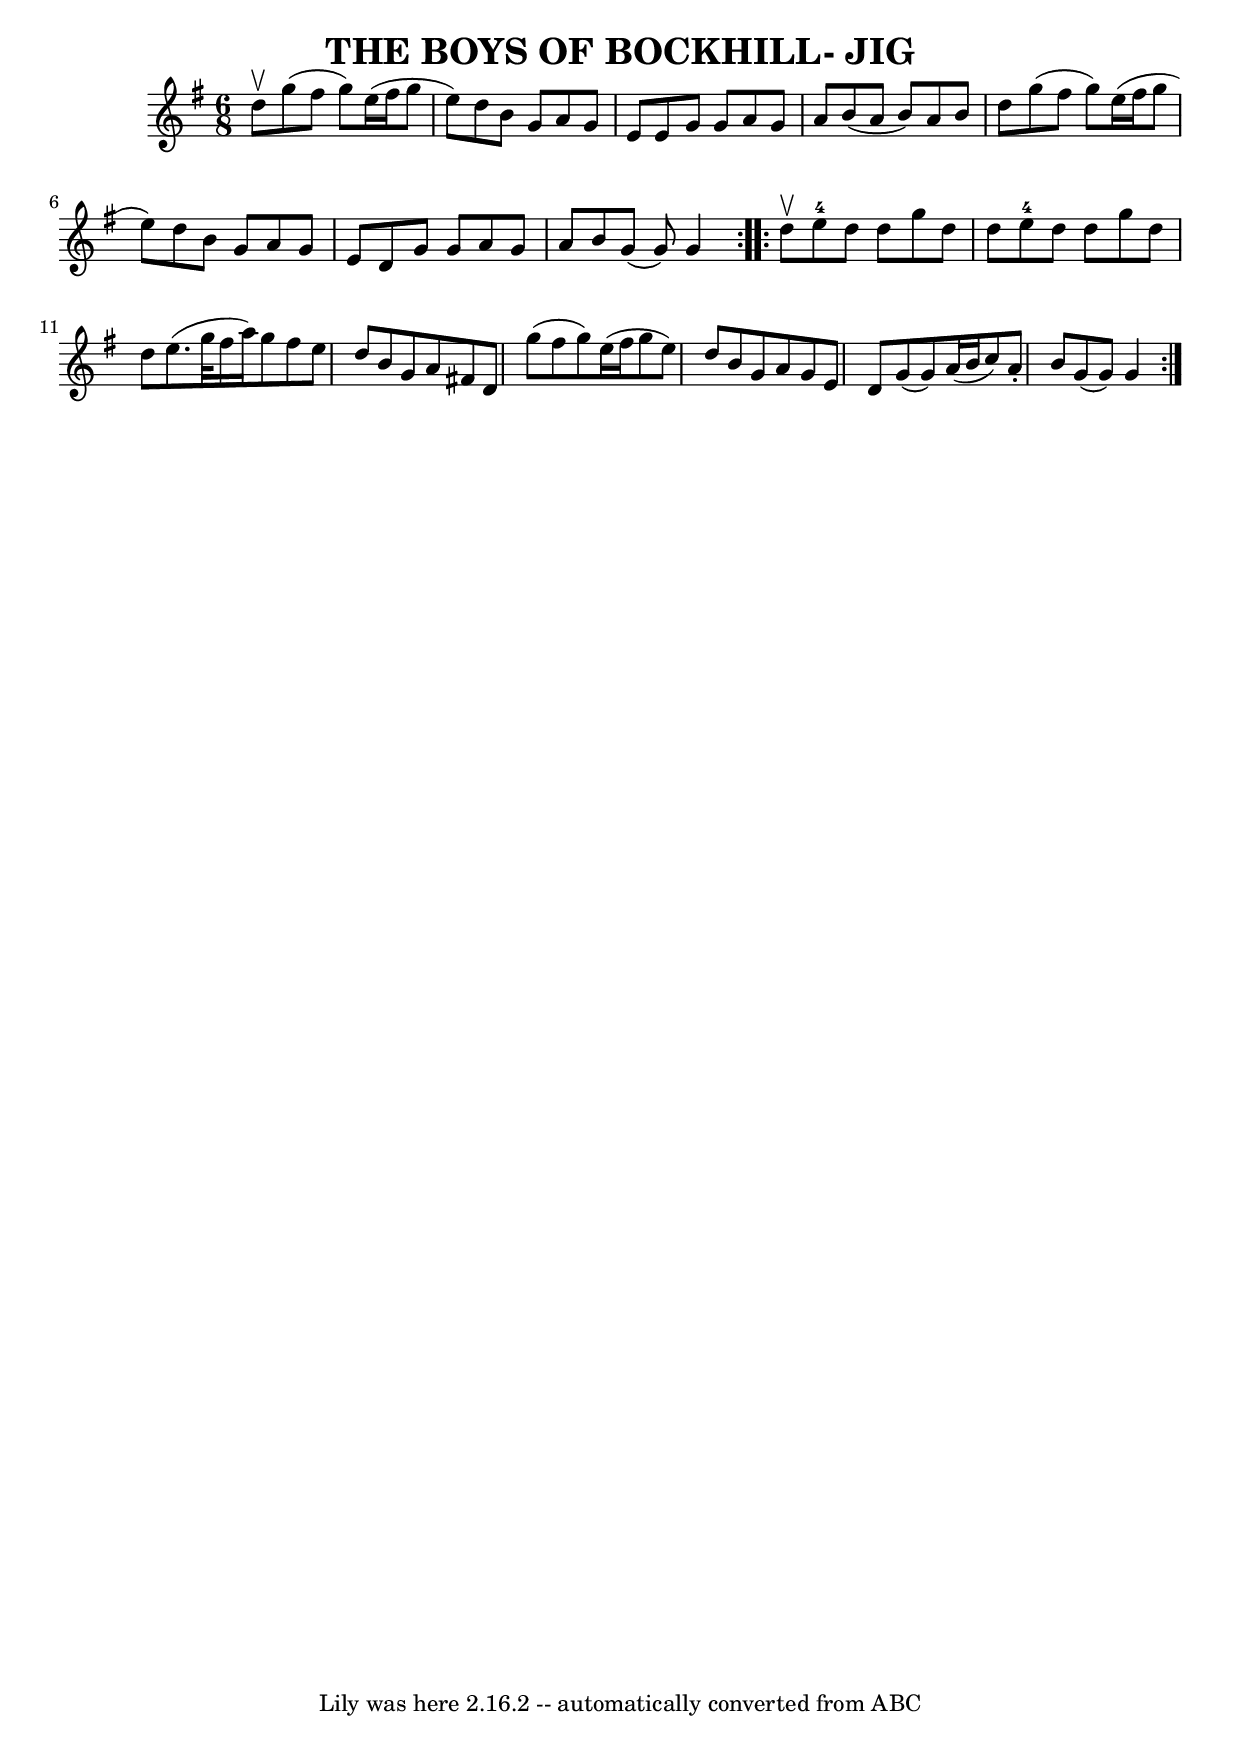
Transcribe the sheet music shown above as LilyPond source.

\version "2.16.2"
\include "Mammoth.ily"
\header {
  %% book = "Ryan's Mammoth Collection of Fiddle Tunes"
 crossRefNumber = "1"
 footnotes = ""
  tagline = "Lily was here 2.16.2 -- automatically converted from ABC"
  title = "THE BOYS OF BOCKHILL- JIG"

}
voicedefault =  {



  \repeat volta 2 {

    \time 6/8 
    \key g \major d''8^\upbow        |
 g''8 (fs''8 g''8 ) e''16 (fs''16 g''8 e''8)   |
 d''8 b'8 g'8 a'8 g'8 e'8     |
 e'8 g'8 g'8 a'8 g'8 a'8     |
 b'8 (a'8 b'8) a'8 b'8 d''8        |
 g''8 ( fs''8 g''8) e''16 (fs''16 g''8 e''8)    |
 d''8 b'8 g'8 a'8 g'8 e'8     |
 d'8 g'8 g'8 a'8 g'8 a'8     |
 b'8 g'8 (g'8) g'4    
  }     
  \repeat volta 2 {
 d''8^\upbow        |
 e''8-4 d''8 d''8 g''8 d''8 d''8     |
 e''8-4 d''8 d''8 g''8 d''8 d''8     |
 e''8. (g''32 fs''16 a''16) g''8 fs''8 e''8     |
 d''8 b'8 g'8 a'8 fs'!8 d'8        |
 g''8 ( fs''8 g''8) e''16 (fs''16 g''8 e''8)    |
 d''8 b'8 g'8 a'8 g'8 e'8     |
 d'8 g'8 (g'8) a'16 ( b'16 c''8) a'8-.    |
 b'8 g'8 (g'8) g'4    
  }   

}

\score{
  <<

    \context Staff="default"
    {
      \voicedefault 
      
    }

  >>
  \layout {
    
  }
  \midi {
  }

}
